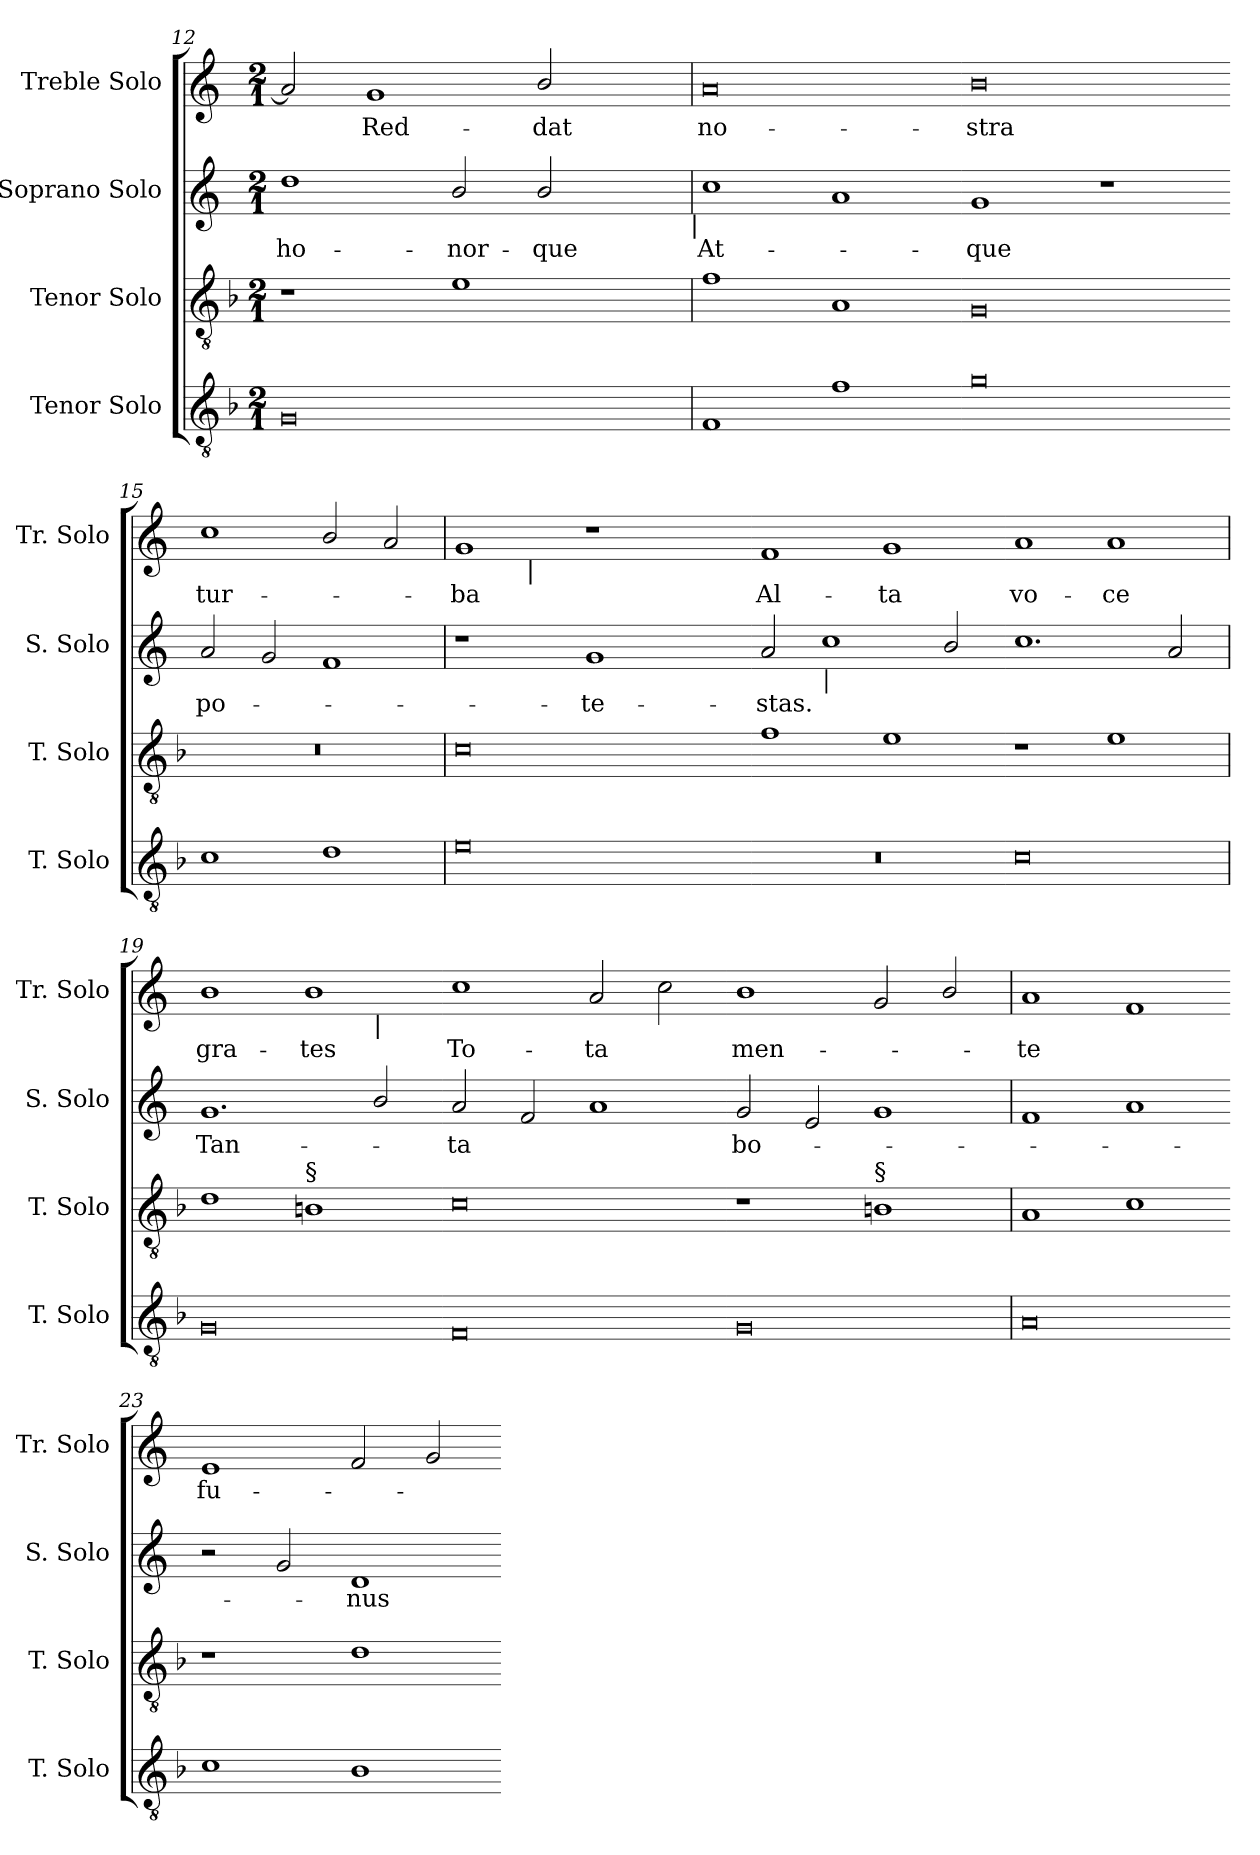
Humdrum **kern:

**kern	**kern	**kern	**text	**kern	**text
*part4	*part3	*part2	*part2	*part1	*part1
*staff4	*staff3	*staff2	*staff2	*staff1	*staff1
*I"Tenor Solo	*I"Tenor Solo	*I"Soprano Solo	*	*I"Treble Solo	*
*I'T. Solo	*I'T. Solo	*I'S. Solo	*	*I'Tr. Solo	*
*clefGv2	*clefGv2	*clefG2	*	*clefG2	*
*ITrd7c12	*ITrd7c12	*	*	*	*
*k[b-]	*k[b-]	*k[]	*	*k[]	*
*F:	*F:	*C:	*	*C:	*
*M2/1	*M2/1	*M2/1	*	*M2/1	*
=12	=12	=12	=12	=12	=12
!	!	!	!LO:LY:b:color=#000000	!	!
*	*	*^	*	*	*
0GGi	1r	1ddi	1ryy	ho-	2ai/]	.
!	!	!	!	!	!	!LO:LY:b:color=#000000
.	.	.	.	.	1gi	Red-
!	!	!	!	!LO:LY:b:color=#000000	!	!
.	1Ei	2bi/	2ryy	-nor-	.	.
!	!	!	!	!LO:LY:b:color=#000000	!	!
!	!	!	!	!	!	!LO:LY:b:color=#000000
.	.	2bi/	4ryy	-que	2bi/	-dat
.	.	.	8ryy	.	.	.
.	.	.	16ryy	.	.	.
.	.	.	32ryy	.	.	.
.	.	.	64ryy	.	.	.
.	.	.	128...ryy	.	.	.
!	!	!	!LO:TX:b:i:t=|	!	!	!
.	.	.	1024ryy	.	.	.
*	*	*v	*v	*	*	*
=13	=13	=13	=13	=13	=13
*	*	*^	*	*	*
!	!	!	!	!LO:LY:b:color=#000000	!	!
*	*	*v	*v	*	*	*
*	*	*^	*	*	*
!	!	!	!	!	!	!LO:LY:b:color=#000000
*	*	*v	*v	*	*	*
1FFi	1Fi	1cci	At-	0ai	no-
1Fi	1AAi	1ai	.	.	.
=14-	=14-	=14-	=14-	=14-	=14-
!	!	!	!LO:LY:b:color=#000000	!	!
!	!	!	!	!	!LO:LY:b:color=#000000
0Gi	0GGi	1gi	-que	0bi	-stra
.	.	1r	.	.	.
=15-	=15-	=15-	=15-	=15-	=15-
!	!LO:N:vis=1	!	!	!	!
!	!	!	!LO:LY:b:color=#000000	!	!
!	!	!	!	!	!LO:LY:b:color=#000000
1Ci	0r	2ai/	po-	1cci	tur-
.	.	2gi/	.	.	.
1Di	.	1fi	.	2bi/	.
.	.	.	.	2ai/	.
!!LO:LB:g=z
=16	=16	=16	=16	=16	=16
!	!	!	!	!	!LO:LY:b:color=#000000
*	*	*	*	*^	*
0Ei	0Ci	1r	.	1gi	2ryy	-ba
.	.	.	.	.	64ryy	.
.	.	.	.	.	512.ryy	.
!	!	!	!	!	!LO:TX:b:i:t=|	!
.	.	.	.	.	1ryy	.
!	!	!	!LO:LY:b:color=#000000	!	!	!
.	.	1gi	-te-	1r	.	.
.	.	.	.	.	4ryy	.
.	.	.	.	.	8ryy	.
.	.	.	.	.	16ryy	.
.	.	.	.	.	32ryy	.
.	.	.	.	.	128ryy	.
.	.	.	.	.	256ryy	.
.	.	.	.	.	1024ryy	.
=17-	=17-	=17-	=17-	=17-	=17-	=17-
!LO:N:vis=1	!	!	!	!	!	!
*	*	*	*	*v	*v	*
*	*	*	*	*^	*
!	!	!	!LO:LY:b:color=#000000	!	!	!
*	*	*	*	*v	*v	*
*	*	*	*	*^	*
!	!	!	!	!	!	!LO:LY:b:color=#000000
*	*	*	*	*v	*v	*
0r	1Fi	2ai/	-stas.	1fi	Al-
!	!	!LO:TX:b:i:t=|	!	!	!
.	.	1cci	.	.	.
!	!	!	!	!	!LO:LY:b:color=#000000
.	1Ei	.	.	1gi	-ta
.	.	2bi/	.	.	.
=18-	=18-	=18-	=18-	=18-	=18-
!	!	!	!	!	!LO:LY:b:color=#000000
0Ci	1r	1.cci	.	1ai	vo-
!	!	!	!	!	!LO:LY:b:color=#000000
.	1Ei	.	.	1ai	-ce
.	.	2ai/	.	.	.
=19	=19	=19	=19	=19	=19
!	!	!	!LO:LY:b:color=#000000	!	!
!	!	!	!	!	!LO:LY:b:color=#000000
*	*	*	*	*^	*
0GGi	1Di	1.gi	Tan-	1bi	1.ryy	gra-
!	!LO:TX:a:t=§	!	!	!	!	!
!	!	!	!	!	!	!LO:LY:b:color=#000000
.	1BBni	.	.	1bi	.	-tes
!	!	!	!	!	!LO:TX:b:i:t=|	!
.	.	2bi/	.	.	2ryy	.
*	*	*	*	*v	*v	*
=20-	=20-	=20-	=20-	=20-	=20-
*	*	*	*	*^	*
!	!	!	!LO:LY:b:color=#000000	!	!	!
*	*	*	*	*v	*v	*
*	*	*	*	*^	*
!	!	!	!	!	!	!LO:LY:b:color=#000000
*	*	*	*	*v	*v	*
0FFi	0Ci	2ai/	-ta	1cci	To-
.	.	2fi/	.	.	.
!	!	!	!	!	!LO:LY:b:color=#000000
.	.	1ai	.	2ai/	-ta
.	.	.	.	2cci\	.
=21-	=21-	=21-	=21-	=21-	=21-
!	!	!	!LO:LY:b:color=#000000	!	!
!	!	!	!	!	!LO:LY:b:color=#000000
0GGi	1r	2gi/	bo-	1bi	men-
.	.	2ei/	.	.	.
!	!LO:TX:a:t=§	!	!	!	!
.	1BBni	1gi	.	2gi/	.
.	.	.	.	2bi/	.
=22	=22	=22	=22	=22	=22
!	!	!	!	!	!LO:LY:b:color=#000000
0AAi	1AAi	1fi	.	1ai	-te
.	1Ci	1ai	.	1fi	.
=23-	=23-	=23-	=23-	=23-	=23-
!	!	!	!	!	!LO:LY:b:color=#000000
1Ci	1r	2r	.	1ei	fu-
.	.	2gi/	.	.	.
!	!	!	!LO:LY:b:color=#000000	!	!
1BB-i	1Di	1di	-nus	2fi/	.
.	.	.	.	2gi/	.
=-	=-	=-	=-	=-	=-
*-	*-	*-	*-	*-	*-
